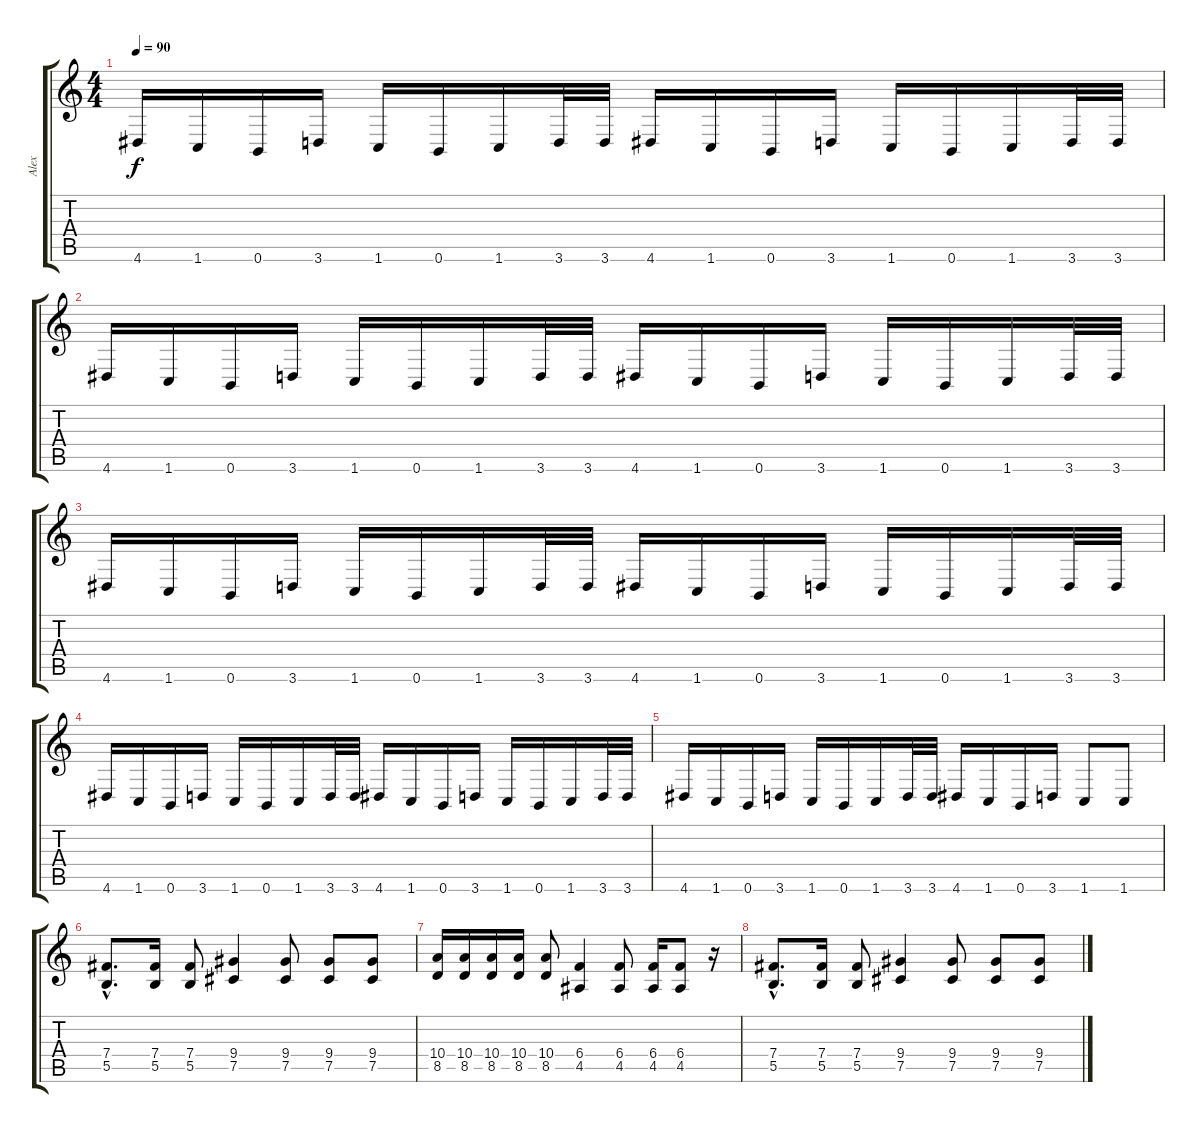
\track ("Alex" "Alex") {instrument overdrivenguitar}
\staff {score tabs}
\tuning (Db4 Ab3 E3 B2 Gb2 B1) {hide}
\ts (4 4)
\tempo 90
\clef g2
\ks c
4.6.16{dy f} 1.6.16 0.6.16 3.6.16 1.6.16 0.6.16 1.6.16 3.6.32 3.6.32 4.6.16 1.6.16 0.6.16 3.6.16 1.6.16 0.6.16 1.6.16 3.6.32 3.6.32 |
4.6.16 1.6.16 0.6.16 3.6.16 1.6.16 0.6.16 1.6.16 3.6.32 3.6.32 4.6.16 1.6.16 0.6.16 3.6.16 1.6.16 0.6.16 1.6.16 3.6.32 3.6.32 |
4.6.16 1.6.16 0.6.16 3.6.16 1.6.16 0.6.16 1.6.16 3.6.32 3.6.32 4.6.16 1.6.16 0.6.16 3.6.16 1.6.16 0.6.16 1.6.16 3.6.32 3.6.32 |
4.6.16 1.6.16 0.6.16 3.6.16 1.6.16 0.6.16 1.6.16 3.6.32 3.6.32 4.6.16 1.6.16 0.6.16 3.6.16 1.6.16 0.6.16 1.6.16 3.6.32 3.6.32 |
4.6.16 1.6.16 0.6.16 3.6.16 1.6.16 0.6.16 1.6.16 3.6.32 3.6.32 4.6.16 1.6.16 0.6.16 3.6.16 1.6.8 1.6.8 |
(7.4{hac} 5.5{hac}).8{d} (7.4 5.5).16 (7.4 5.5).8 (9.4 7.5).4 (9.4 7.5).8 (9.4 7.5).8 (9.4 7.5).8 |
(10.4 8.5).16 (10.4 8.5).16 (10.4 8.5).16 (10.4 8.5).16 (10.4 8.5).8 (6.4 4.5).4 (6.4 4.5).8 (6.4 4.5).16 (6.4 4.5).8 r.16 |
(7.4{hac} 5.5{hac}).8{d} (7.4 5.5).16 (7.4 5.5).8 (9.4 7.5).4 (9.4 7.5).8 (9.4 7.5).8 (9.4 7.5).8
